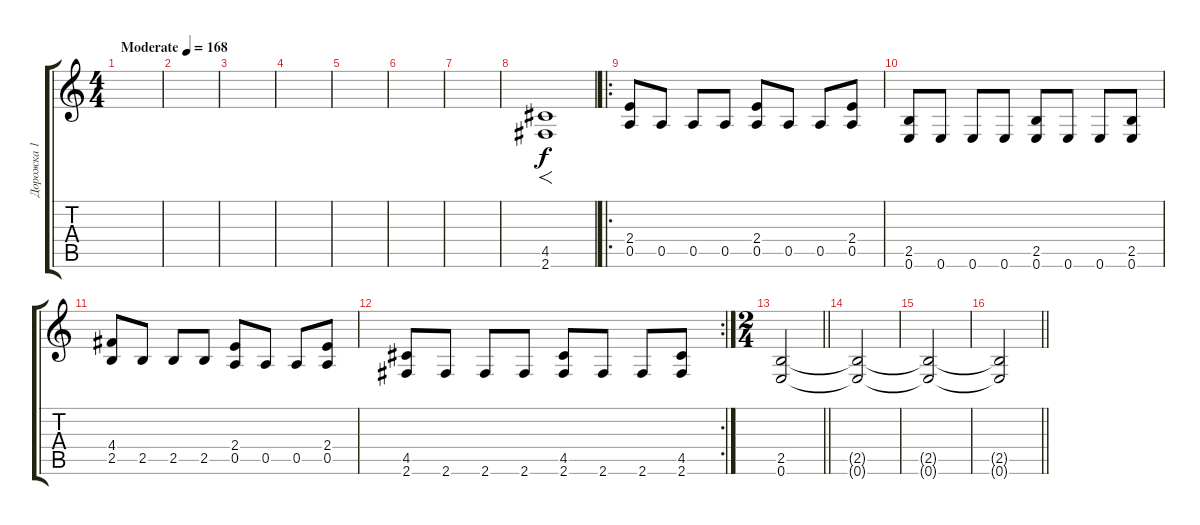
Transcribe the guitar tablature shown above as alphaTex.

\track ("Дорожка 1" "Дорожка 1") {instrument distortionguitar}
\staff {score tabs}
\tuning (E4 B3 G3 D3 A2 E2) {hide}
\ts (4 4)
\tempo (168 "Moderate")
\clef g2
\ks c
|
|
|
|
|
|
|
(4.5 2.6).1{f} |
\ro
(2.4 0.5).8 0.5.8 0.5.8{volume 13} 0.5.8 (2.4 0.5).8 0.5.8 0.5.8 (2.4 0.5).8 |
(2.5 0.6).8 0.6.8 0.6.8 0.6.8 (2.5 0.6).8 0.6.8 0.6.8 (2.5 0.6).8 |
(4.4 2.5).8 2.5.8 2.5.8 2.5.8 (2.4 0.5).8 0.5.8 0.5.8 (2.4 0.5).8 |
\rc 2
(4.5 2.6).8 2.6.8 2.6.8 2.6.8 (4.5 2.6).8 2.6.8 2.6.8 (4.5 2.6).8 |
\ts (2 4)
\barLineRight lightlight
(2.5 0.6).2 |
(2.5{t} 0.6{t}).2 |
(2.5{t} 0.6{t}).2 |
\barLineRight lightlight
(2.5{t} 0.6{t}).2
